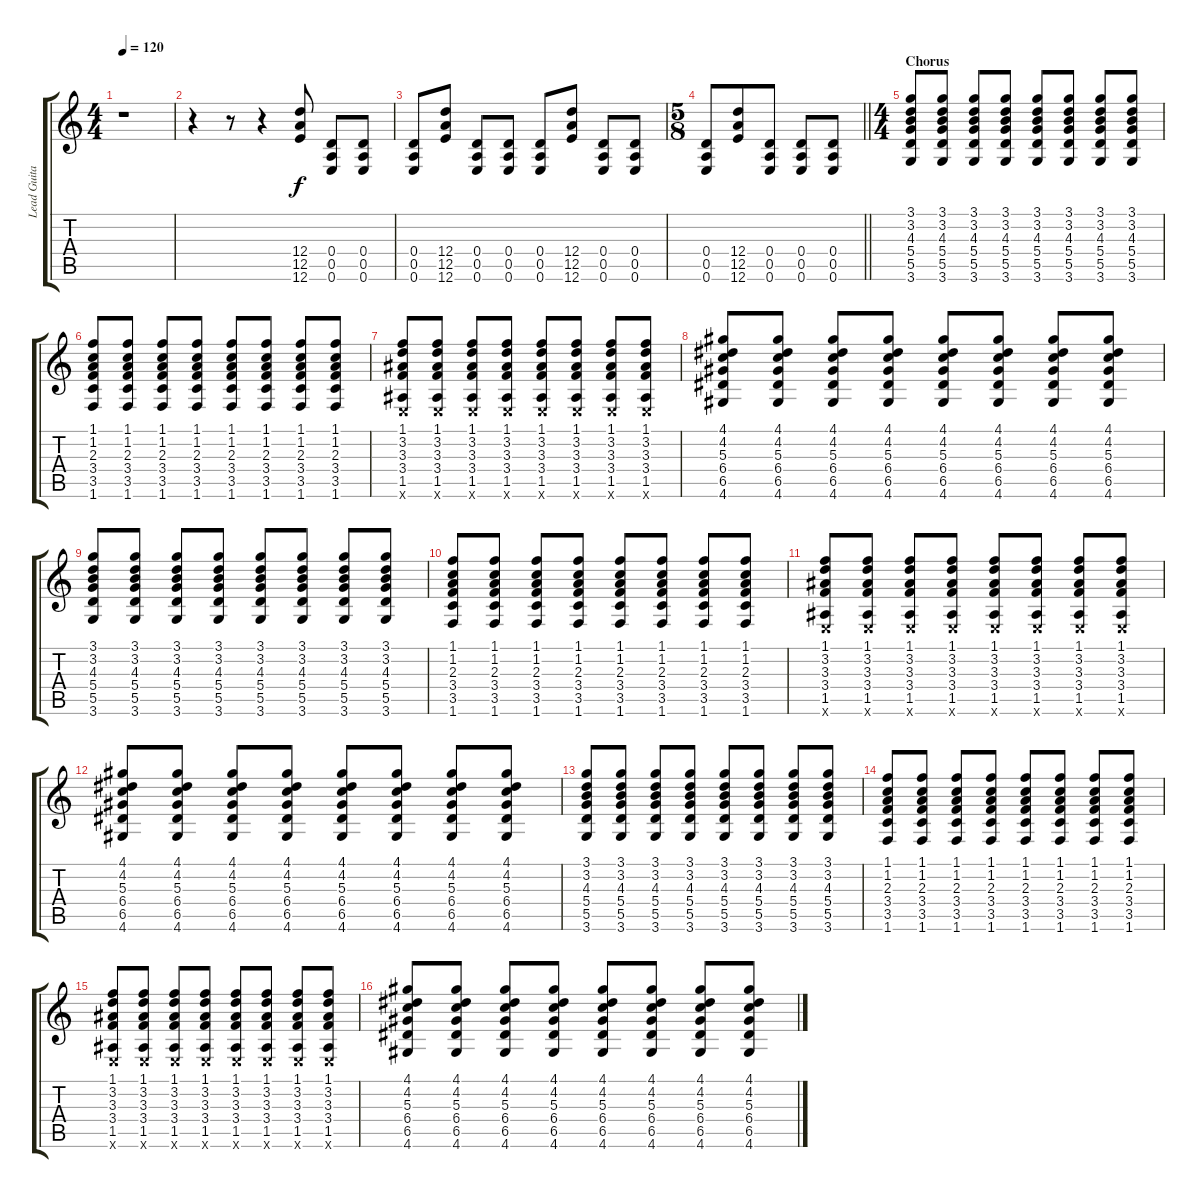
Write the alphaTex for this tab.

\track ("Lead Guitar" "Lead Guita") {instrument distortionguitar}
\staff {score tabs}
\tuning (E4 B3 G3 D3 A2 E2) {hide}
\ts (4 4)
\tempo 120
\clef g2
\ks c
r.1{dy f} |
r.4 r.8 r.4 (12.4 12.5 12.6).8 (0.4 0.5 0.6).8 (0.4 0.5 0.6).8 |
(0.4 0.5 0.6).8 (12.4 12.5 12.6).8 (0.4 0.5 0.6).8 (0.4 0.5 0.6).8 (0.4 0.5 0.6).8 (12.4 12.5 12.6).8 (0.4 0.5 0.6).8 (0.4 0.5 0.6).8 |
\ts (5 8)
\barLineRight lightlight
(0.4 0.5 0.6).8 (12.4 12.5 12.6).8 (0.4 0.5 0.6).8 (0.4 0.5 0.6).8 (0.4 0.5 0.6).8 |
\ts (4 4)
\section ("" "Chorus")
(3.1 3.2 4.3 5.4 5.5 3.6).8 (3.1 3.2 4.3 5.4 5.5 3.6).8 (3.1 3.2 4.3 5.4 5.5 3.6).8 (3.1 3.2 4.3 5.4 5.5 3.6).8 (3.1 3.2 4.3 5.4 5.5 3.6).8 (3.1 3.2 4.3 5.4 5.5 3.6).8 (3.1 3.2 4.3 5.4 5.5 3.6).8 (3.1 3.2 4.3 5.4 5.5 3.6).8 |
(1.1 1.2 2.3 3.4 3.5 1.6).8 (1.1 1.2 2.3 3.4 3.5 1.6).8 (1.1 1.2 2.3 3.4 3.5 1.6).8 (1.1 1.2 2.3 3.4 3.5 1.6).8 (1.1 1.2 2.3 3.4 3.5 1.6).8 (1.1 1.2 2.3 3.4 3.5 1.6).8 (1.1 1.2 2.3 3.4 3.5 1.6).8 (1.1 1.2 2.3 3.4 3.5 1.6).8 |
(1.1 3.2 3.3 3.4 1.5 0.6{x}).8 (1.1 3.2 3.3 3.4 1.5 0.6{x}).8 (1.1 3.2 3.3 3.4 1.5 0.6{x}).8 (1.1 3.2 3.3 3.4 1.5 0.6{x}).8 (1.1 3.2 3.3 3.4 1.5 0.6{x}).8 (1.1 3.2 3.3 3.4 1.5 0.6{x}).8 (1.1 3.2 3.3 3.4 1.5 0.6{x}).8 (1.1 3.2 3.3 3.4 1.5 0.6{x}).8 |
(4.1 4.2 5.3 6.4 6.5 4.6).8 (4.1 4.2 5.3 6.4 6.5 4.6).8 (4.1 4.2 5.3 6.4 6.5 4.6).8 (4.1 4.2 5.3 6.4 6.5 4.6).8 (4.1 4.2 5.3 6.4 6.5 4.6).8 (4.1 4.2 5.3 6.4 6.5 4.6).8 (4.1 4.2 5.3 6.4 6.5 4.6).8 (4.1 4.2 5.3 6.4 6.5 4.6).8 |
(3.1 3.2 4.3 5.4 5.5 3.6).8 (3.1 3.2 4.3 5.4 5.5 3.6).8 (3.1 3.2 4.3 5.4 5.5 3.6).8 (3.1 3.2 4.3 5.4 5.5 3.6).8 (3.1 3.2 4.3 5.4 5.5 3.6).8 (3.1 3.2 4.3 5.4 5.5 3.6).8 (3.1 3.2 4.3 5.4 5.5 3.6).8 (3.1 3.2 4.3 5.4 5.5 3.6).8 |
(1.1 1.2 2.3 3.4 3.5 1.6).8 (1.1 1.2 2.3 3.4 3.5 1.6).8 (1.1 1.2 2.3 3.4 3.5 1.6).8 (1.1 1.2 2.3 3.4 3.5 1.6).8 (1.1 1.2 2.3 3.4 3.5 1.6).8 (1.1 1.2 2.3 3.4 3.5 1.6).8 (1.1 1.2 2.3 3.4 3.5 1.6).8 (1.1 1.2 2.3 3.4 3.5 1.6).8 |
(1.1 3.2 3.3 3.4 1.5 0.6{x}).8 (1.1 3.2 3.3 3.4 1.5 0.6{x}).8 (1.1 3.2 3.3 3.4 1.5 0.6{x}).8 (1.1 3.2 3.3 3.4 1.5 0.6{x}).8 (1.1 3.2 3.3 3.4 1.5 0.6{x}).8 (1.1 3.2 3.3 3.4 1.5 0.6{x}).8 (1.1 3.2 3.3 3.4 1.5 0.6{x}).8 (1.1 3.2 3.3 3.4 1.5 0.6{x}).8 |
(4.1 4.2 5.3 6.4 6.5 4.6).8 (4.1 4.2 5.3 6.4 6.5 4.6).8 (4.1 4.2 5.3 6.4 6.5 4.6).8 (4.1 4.2 5.3 6.4 6.5 4.6).8 (4.1 4.2 5.3 6.4 6.5 4.6).8 (4.1 4.2 5.3 6.4 6.5 4.6).8 (4.1 4.2 5.3 6.4 6.5 4.6).8 (4.1 4.2 5.3 6.4 6.5 4.6).8 |
(3.1 3.2 4.3 5.4 5.5 3.6).8 (3.1 3.2 4.3 5.4 5.5 3.6).8 (3.1 3.2 4.3 5.4 5.5 3.6).8 (3.1 3.2 4.3 5.4 5.5 3.6).8 (3.1 3.2 4.3 5.4 5.5 3.6).8 (3.1 3.2 4.3 5.4 5.5 3.6).8 (3.1 3.2 4.3 5.4 5.5 3.6).8 (3.1 3.2 4.3 5.4 5.5 3.6).8 |
(1.1 1.2 2.3 3.4 3.5 1.6).8 (1.1 1.2 2.3 3.4 3.5 1.6).8 (1.1 1.2 2.3 3.4 3.5 1.6).8 (1.1 1.2 2.3 3.4 3.5 1.6).8 (1.1 1.2 2.3 3.4 3.5 1.6).8 (1.1 1.2 2.3 3.4 3.5 1.6).8 (1.1 1.2 2.3 3.4 3.5 1.6).8 (1.1 1.2 2.3 3.4 3.5 1.6).8 |
(1.1 3.2 3.3 3.4 1.5 0.6{x}).8 (1.1 3.2 3.3 3.4 1.5 0.6{x}).8 (1.1 3.2 3.3 3.4 1.5 0.6{x}).8 (1.1 3.2 3.3 3.4 1.5 0.6{x}).8 (1.1 3.2 3.3 3.4 1.5 0.6{x}).8 (1.1 3.2 3.3 3.4 1.5 0.6{x}).8 (1.1 3.2 3.3 3.4 1.5 0.6{x}).8 (1.1 3.2 3.3 3.4 1.5 0.6{x}).8 |
(4.1 4.2 5.3 6.4 6.5 4.6).8 (4.1 4.2 5.3 6.4 6.5 4.6).8 (4.1 4.2 5.3 6.4 6.5 4.6).8 (4.1 4.2 5.3 6.4 6.5 4.6).8 (4.1 4.2 5.3 6.4 6.5 4.6).8 (4.1 4.2 5.3 6.4 6.5 4.6).8 (4.1 4.2 5.3 6.4 6.5 4.6).8 (4.1 4.2 5.3 6.4 6.5 4.6).8
